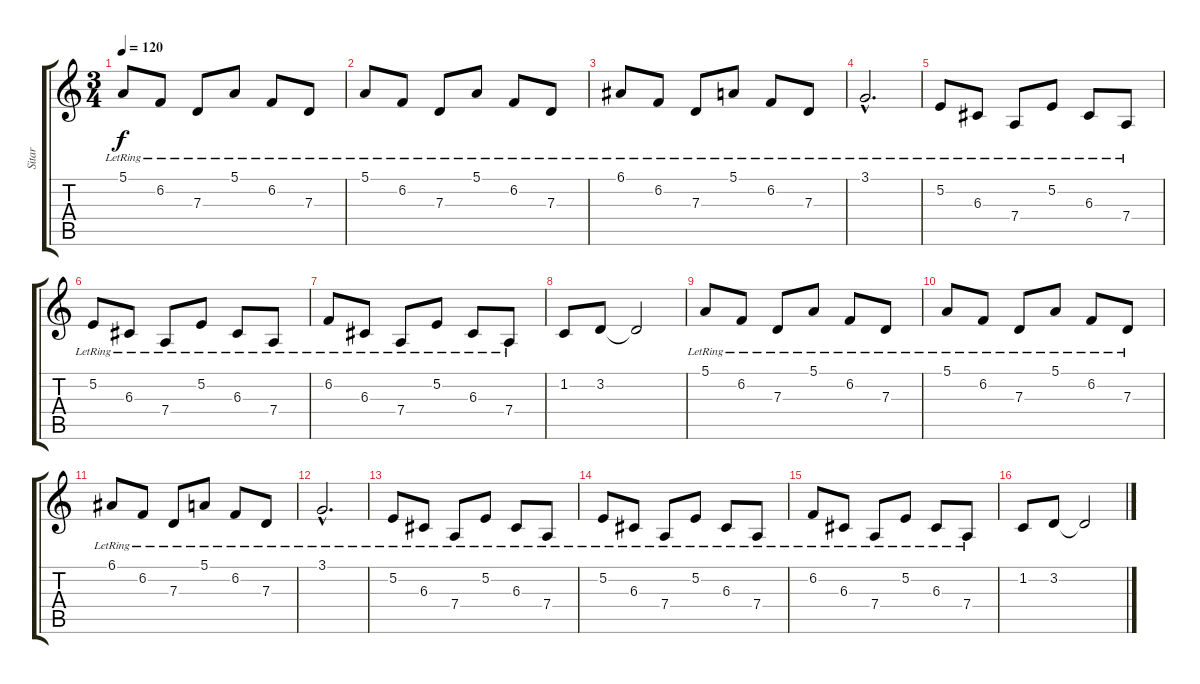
\track ("Sitar" "Sitar") {instrument sitar}
\staff {score tabs}
\tuning (E4 B3 G3 D3 A2 E2) {hide}
\ts (3 4)
\tempo 120
\clef g2
\ks c
5.1{lr}.8{dy f volume 9 instrument sitar} 6.2{lr}.8 7.3{lr}.8 5.1{lr}.8 6.2{lr}.8 7.3{lr}.8 |
5.1{lr}.8 6.2{lr}.8 7.3{lr}.8 5.1{lr}.8 6.2{lr}.8 7.3{lr}.8 |
6.1{lr}.8 6.2{lr}.8 7.3{lr}.8 5.1{lr}.8 6.2{lr}.8 7.3{lr}.8 |
3.1{hac lr}.2{d} |
5.2{lr}.8 6.3{lr}.8 7.4{lr}.8 5.2{lr}.8 6.3{lr}.8 7.4{lr}.8 |
5.2{lr}.8 6.3{lr}.8 7.4{lr}.8 5.2{lr}.8 6.3{lr}.8 7.4{lr}.8 |
6.2{lr}.8 6.3{lr}.8 7.4{lr}.8 5.2{lr}.8 6.3{lr}.8 7.4{lr}.8 |
1.2.8 3.2.8 3.2{t}.2 |
5.1{lr}.8{volume 9 instrument sitar} 6.2{lr}.8 7.3{lr}.8 5.1{lr}.8 6.2{lr}.8 7.3{lr}.8 |
5.1{lr}.8 6.2{lr}.8 7.3{lr}.8 5.1{lr}.8 6.2{lr}.8 7.3{lr}.8 |
6.1{lr}.8 6.2{lr}.8 7.3{lr}.8 5.1{lr}.8 6.2{lr}.8 7.3{lr}.8 |
3.1{hac lr}.2{d} |
5.2{lr}.8 6.3{lr}.8 7.4{lr}.8 5.2{lr}.8 6.3{lr}.8 7.4{lr}.8 |
5.2{lr}.8 6.3{lr}.8 7.4{lr}.8 5.2{lr}.8 6.3{lr}.8 7.4{lr}.8 |
6.2{lr}.8 6.3{lr}.8 7.4{lr}.8 5.2{lr}.8 6.3{lr}.8 7.4{lr}.8 |
1.2.8 3.2.8 3.2{t}.2
